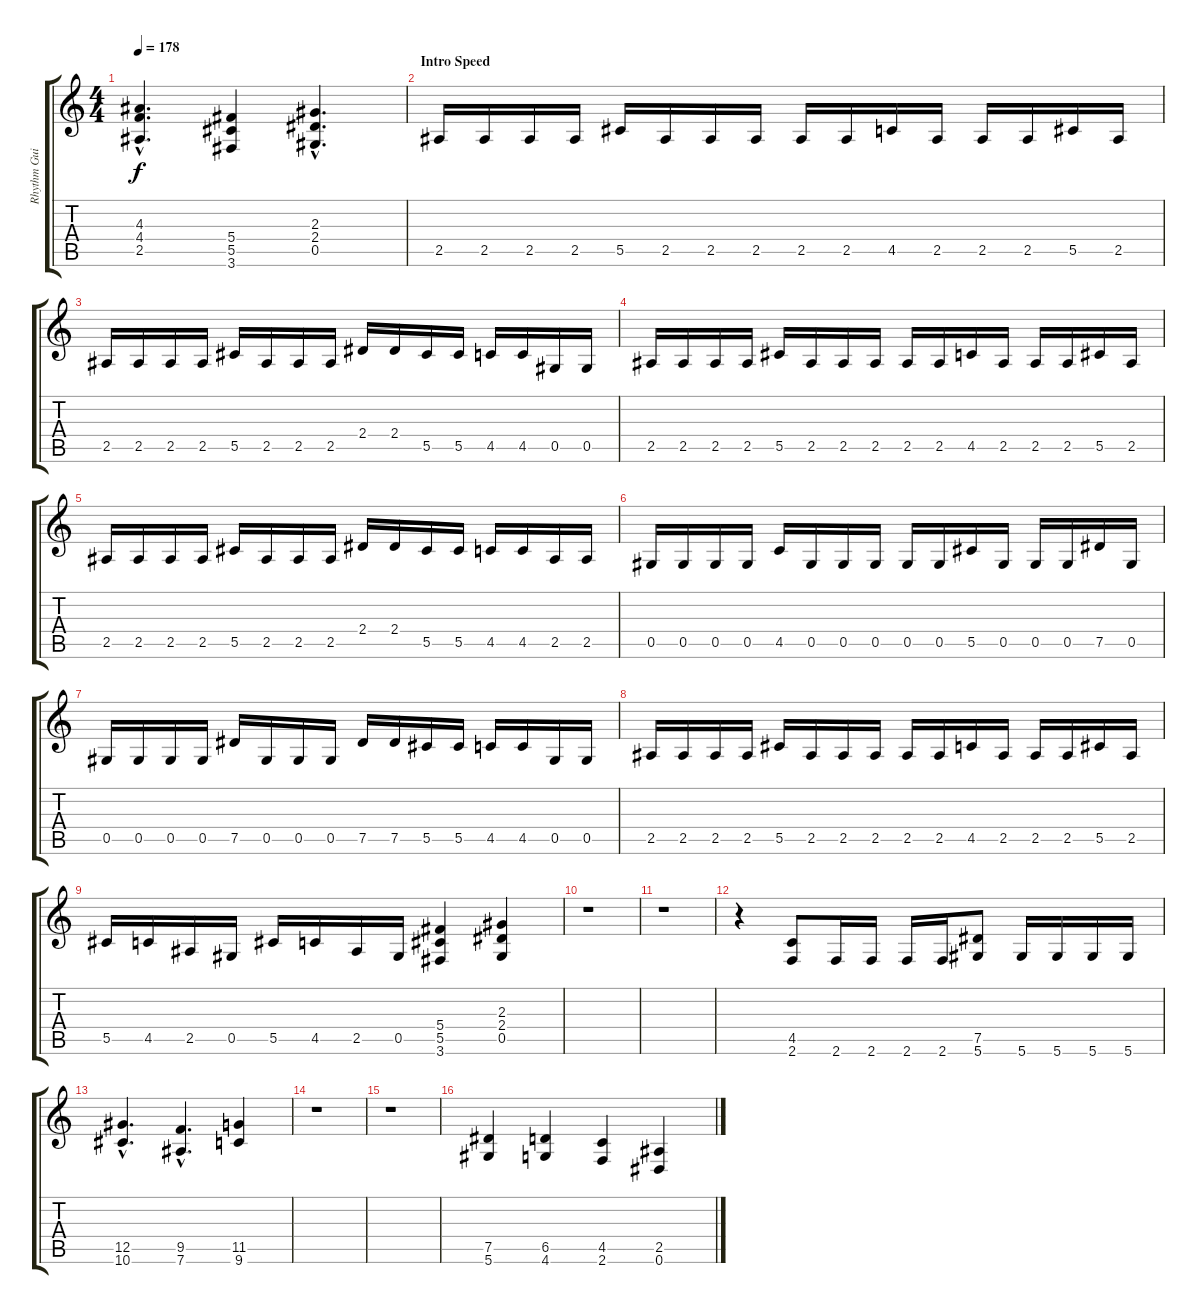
\track ("Rhythm Guitar 2 - Henjo Richter" "Rhythm Gui") {instrument overdrivenguitar}
\staff {score tabs}
\tuning (Eb4 Bb3 Gb3 Db3 Ab2 Eb2) {hide}
\ts (4 4)
\tempo 178
\clef g2
\ks c
(4.3{hac t} 4.4{hac t} 2.5{hac t}).4{d dy f} (5.4 5.5 3.6).4 (2.3{hac} 2.4{hac} 0.5{hac}).4{d} |
\section ("" "Intro Speed")
2.5.16 2.5.16 2.5.16 2.5.16 5.5.16 2.5.16 2.5.16 2.5.16 2.5.16 2.5.16 4.5.16 2.5.16 2.5.16 2.5.16 5.5.16 2.5.16 |
2.5.16 2.5.16 2.5.16 2.5.16 5.5.16 2.5.16 2.5.16 2.5.16 2.4.16 2.4.16 5.5.16 5.5.16 4.5.16 4.5.16 0.5.16 0.5.16 |
2.5.16 2.5.16 2.5.16 2.5.16 5.5.16 2.5.16 2.5.16 2.5.16 2.5.16 2.5.16 4.5.16 2.5.16 2.5.16 2.5.16 5.5.16 2.5.16 |
2.5.16 2.5.16 2.5.16 2.5.16 5.5.16 2.5.16 2.5.16 2.5.16 2.4.16 2.4.16 5.5.16 5.5.16 4.5.16 4.5.16 2.5.16 2.5.16 |
0.5.16 0.5.16 0.5.16 0.5.16 4.5.16 0.5.16 0.5.16 0.5.16 0.5.16 0.5.16 5.5.16 0.5.16 0.5.16 0.5.16 7.5.16 0.5.16 |
0.5.16 0.5.16 0.5.16 0.5.16 7.5.16 0.5.16 0.5.16 0.5.16 7.5.16 7.5.16 5.5.16 5.5.16 4.5.16 4.5.16 0.5.16 0.5.16 |
2.5.16 2.5.16 2.5.16 2.5.16 5.5.16 2.5.16 2.5.16 2.5.16 2.5.16 2.5.16 4.5.16 2.5.16 2.5.16 2.5.16 5.5.16 2.5.16 |
5.5.16 4.5.16 2.5.16 0.5.16 5.5.16 4.5.16 2.5.16 0.5.16 (5.4 5.5 3.6).4 (2.3 2.4 0.5).4 |
r.1 |
r.1 |
r.4 (4.5 2.6).8 2.6.16 2.6.16 2.6.16 2.6.16 (7.5 5.6).8 5.6.16 5.6.16 5.6.16 5.6.16 |
(12.5{hac} 10.6{hac}).4{d} (9.5{hac} 7.6{hac}).4{d} (11.5 9.6).4 |
r.1 |
r.1 |
(7.5 5.6).4 (6.5 4.6).4 (4.5 2.6).4 (2.5 0.6).4
